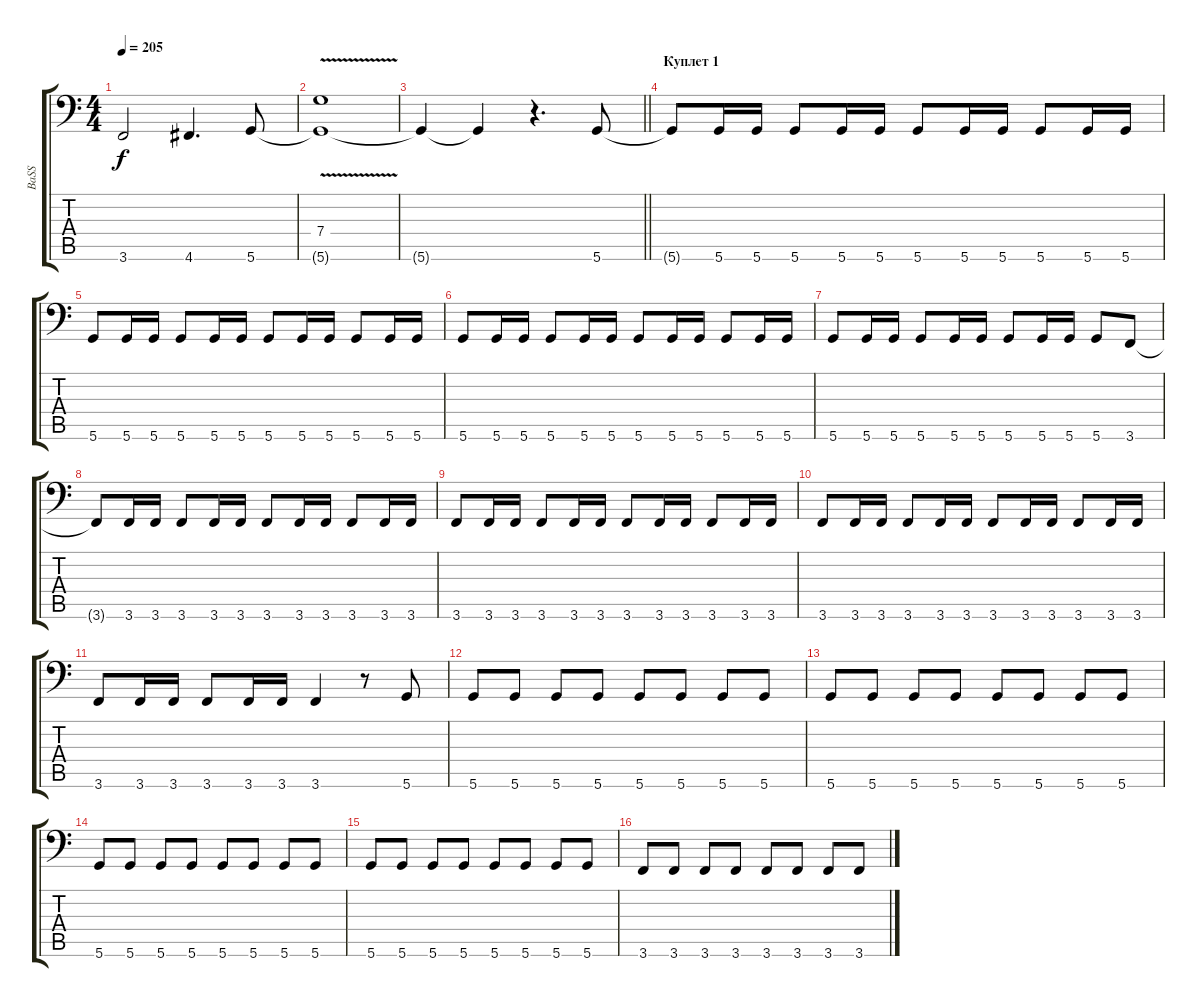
\track ("BaSS" "BaSS") {instrument electricbassfinger}
\staff {score tabs}
\tuning (D3 A2 F2 C2 G1 D1) {hide}
\ts (4 4)
\tempo 205
\clef f4
\ks c
3.6.2{dy f} 4.6.4{d} 5.6.8 |
(7.4{v} 5.6{t}).1 |
\barLineRight lightlight
5.6{t}.4 5.6{t}.4 r.4{d} 5.6.8 |
\section ("" "Куплет 1")
5.6{t}.8 5.6.16 5.6.16 5.6.8 5.6.16 5.6.16 5.6.8 5.6.16 5.6.16 5.6.8 5.6.16 5.6.16 |
5.6.8 5.6.16 5.6.16 5.6.8 5.6.16 5.6.16 5.6.8 5.6.16 5.6.16 5.6.8 5.6.16 5.6.16 |
5.6.8 5.6.16 5.6.16 5.6.8 5.6.16 5.6.16 5.6.8 5.6.16 5.6.16 5.6.8 5.6.16 5.6.16 |
5.6.8 5.6.16 5.6.16 5.6.8 5.6.16 5.6.16 5.6.8 5.6.16 5.6.16 5.6.8 3.6.8 |
3.6{t}.8 3.6.16 3.6.16 3.6.8 3.6.16 3.6.16 3.6.8 3.6.16 3.6.16 3.6.8 3.6.16 3.6.16 |
3.6.8 3.6.16 3.6.16 3.6.8 3.6.16 3.6.16 3.6.8 3.6.16 3.6.16 3.6.8 3.6.16 3.6.16 |
3.6.8 3.6.16 3.6.16 3.6.8 3.6.16 3.6.16 3.6.8 3.6.16 3.6.16 3.6.8 3.6.16 3.6.16 |
3.6.8 3.6.16 3.6.16 3.6.8 3.6.16 3.6.16 3.6.4 r.8 5.6.8 |
5.6.8 5.6.8 5.6.8 5.6.8 5.6.8 5.6.8 5.6.8 5.6.8 |
5.6.8 5.6.8 5.6.8 5.6.8 5.6.8 5.6.8 5.6.8 5.6.8 |
5.6.8 5.6.8 5.6.8 5.6.8 5.6.8 5.6.8 5.6.8 5.6.8 |
5.6.8 5.6.8 5.6.8 5.6.8 5.6.8 5.6.8 5.6.8 5.6.8 |
3.6.8 3.6.8 3.6.8 3.6.8 3.6.8 3.6.8 3.6.8 3.6.8
